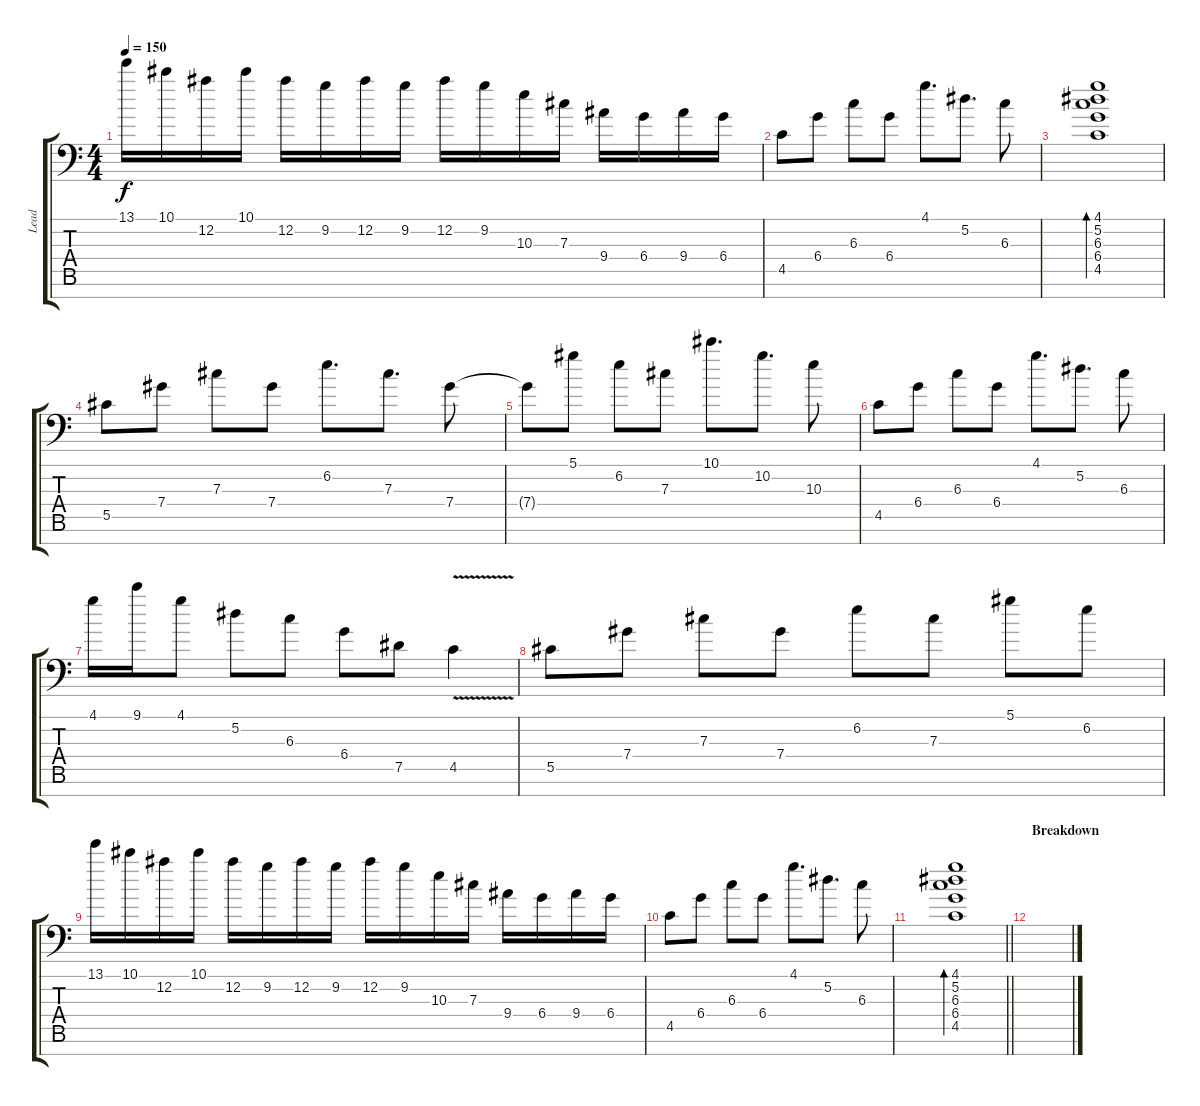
\track ("Lead" "Lead") {instrument overdrivenguitar}
\staff {score tabs}
\tuning (Eb4 Bb3 Gb3 Db3 Ab2 Eb2 Ab1) {hide}
\ts (4 4)
\tempo 150
\clef f4
\ks c
13.1.16{dy f} 10.1.16 12.2.16 10.1.16 12.2.16 9.2.16 12.2.16 9.2.16 12.2.16 9.2.16 10.3.16 7.3.16 9.4.16 6.4.16 9.4.16 6.4.16 |
4.5.8 6.4.8 6.3.8 6.4.8 4.1.8{d} 5.2.8{d} 6.3.8 |
(4.1 5.2 6.3 6.4 4.5).1{bd 480} |
5.5.8 7.4.8 7.3.8 7.4.8 6.2.8{d} 7.3.8{d} 7.4.8 |
7.4{t}.8 5.1.8 6.2.8 7.3.8 10.1.8{d} 10.2.8{d} 10.3.8 |
4.5.8 6.4.8 6.3.8 6.4.8 4.1.8{d} 5.2.8{d} 6.3.8 |
4.1.16 9.1.16 4.1.8 5.2.8 6.3.8 6.4.8 7.5.8 4.5{v}.4 |
5.5.8 7.4.8 7.3.8 7.4.8 6.2.8 7.3.8 5.1.8 6.2.8 |
13.1.16 10.1.16 12.2.16 10.1.16 12.2.16 9.2.16 12.2.16 9.2.16 12.2.16 9.2.16 10.3.16 7.3.16 9.4.16 6.4.16 9.4.16 6.4.16 |
4.5.8 6.4.8 6.3.8 6.4.8 4.1.8{d} 5.2.8{d} 6.3.8 |
\barLineRight lightlight
(4.1 5.2 6.3 6.4 4.5).1{bd 480} |
\section ("" "Breakdown")
